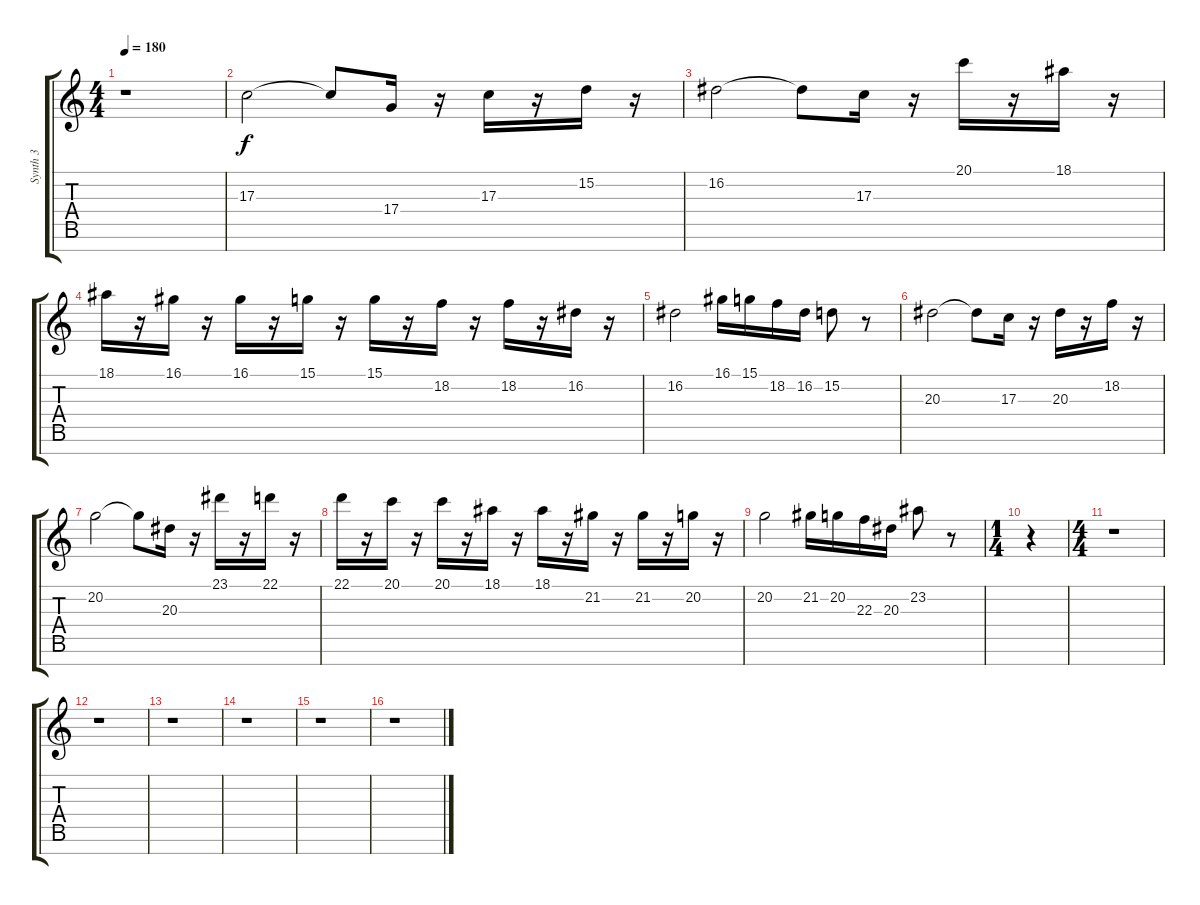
\track ("Synth 3" "Synth 3") {instrument brasssection}
\staff {score tabs}
\tuning (E4 B3 G3 D3 A2 E2 B1) {hide}
\ts (4 4)
\tempo 180
\clef g2
\ks c
r.1{dy f} |
17.3.2 17.3{t}.8 17.4.16 r.16 17.3.16 r.16 15.2.16 r.16 |
16.2.2 16.2{t}.8 17.3.16 r.16 20.1.16 r.16 18.1.16 r.16 |
18.1.16 r.16 16.1.16 r.16 16.1.16 r.16 15.1.16 r.16 15.1.16 r.16 18.2.16 r.16 18.2.16 r.16 16.2.16 r.16 |
16.2.2 16.1.16 15.1.16 18.2.16 16.2.16 15.2.8 r.8 |
20.3.2 20.3{t}.8 17.3.16 r.16 20.3.16 r.16 18.2.16 r.16 |
20.2.2 20.2{t}.8 20.3.16 r.16 23.1.16 r.16 22.1.16 r.16 |
22.1.16 r.16 20.1.16 r.16 20.1.16 r.16 18.1.16 r.16 18.1.16 r.16 21.2.16 r.16 21.2.16 r.16 20.2.16 r.16 |
20.2.2 21.2.16 20.2.16 22.3.16 20.3.16 23.2.8 r.8 |
\ts (1 4)
r.4 |
\ts (4 4)
r.1 |
r.1 |
r.1 |
r.1 |
r.1 |
r.1
